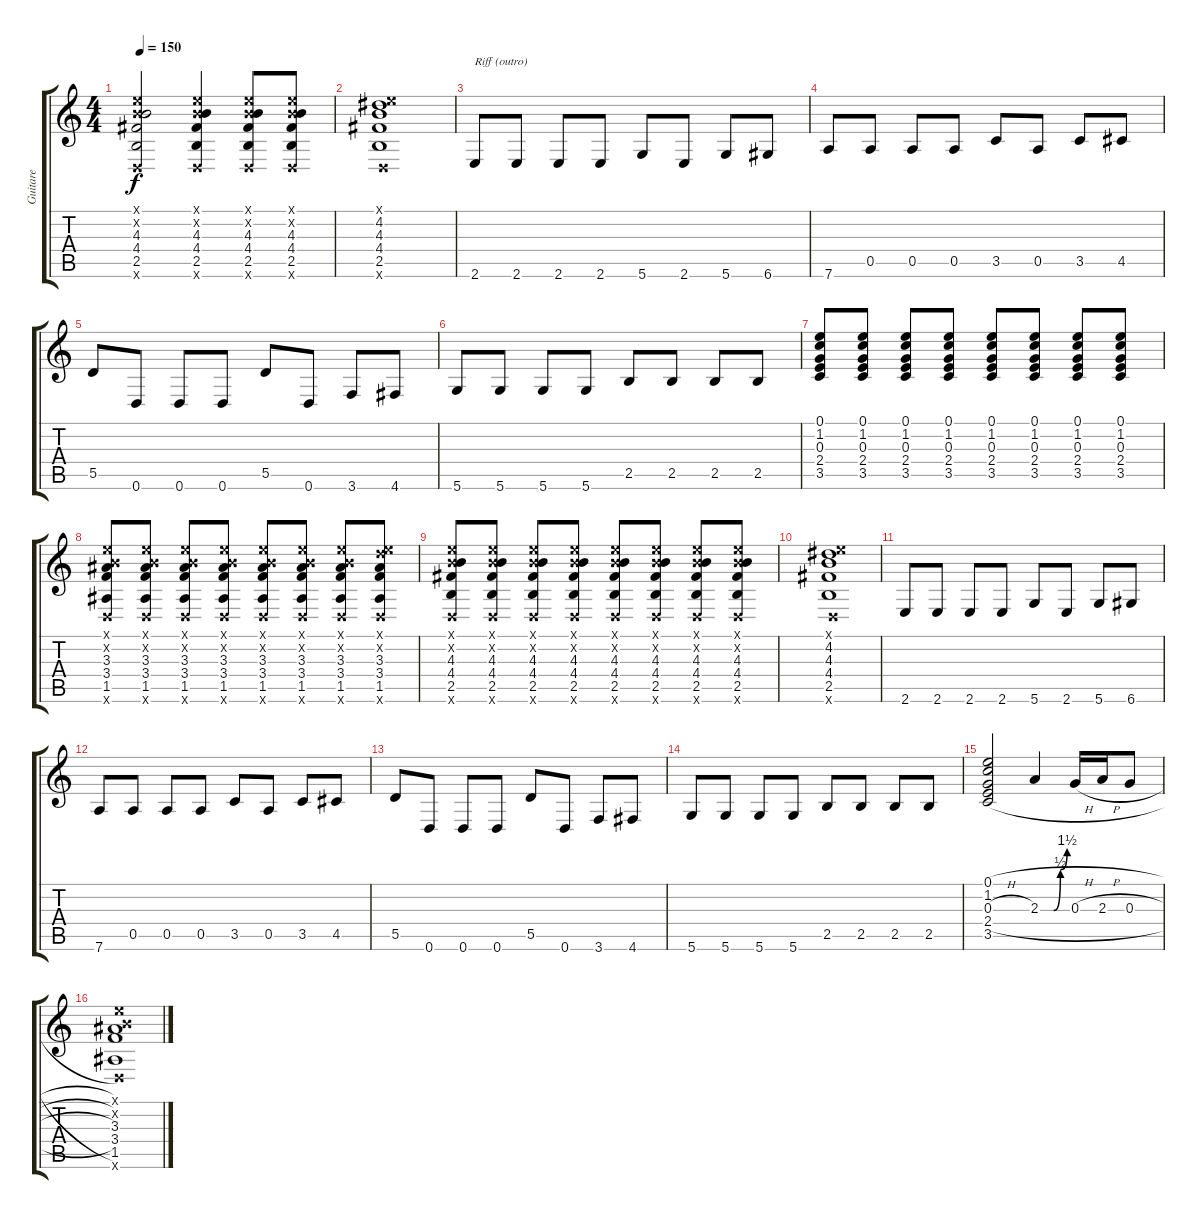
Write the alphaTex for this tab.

\track ("Guitare" "Guitare") {instrument distortionguitar}
\staff {score tabs}
\tuning (E4 B3 G3 D3 A2 D2) {hide}
\ts (4 4)
\tempo 150
\clef g2
\ks c
(0.1{x} 0.2{x} 4.3 4.4 2.5 0.6{x}).2{dy f} (0.1{x} 0.2{x} 4.3 4.4 2.5 0.6{x}).4 (0.1{x} 0.2{x} 4.3 4.4 2.5 0.6{x}).8 (0.1{x} 0.2{x} 4.3 4.4 2.5 0.6{x}).8 |
(0.1{x} 4.2 4.3 4.4 2.5 0.6{x}).1 |
2.6.8{txt "Riff (outro)"} 2.6.8 2.6.8 2.6.8 5.6.8 2.6.8 5.6.8 6.6.8 |
7.6.8 0.5.8 0.5.8 0.5.8 3.5.8 0.5.8 3.5.8 4.5.8 |
5.5.8 0.6.8 0.6.8 0.6.8 5.5.8 0.6.8 3.6.8 4.6.8 |
5.6.8 5.6.8 5.6.8 5.6.8 2.5.8 2.5.8 2.5.8 2.5.8 |
(0.1 1.2 0.3 2.4 3.5).8 (0.1 1.2 0.3 2.4 3.5).8 (0.1 1.2 0.3 2.4 3.5).8 (0.1 1.2 0.3 2.4 3.5).8 (0.1 1.2 0.3 2.4 3.5).8 (0.1 1.2 0.3 2.4 3.5).8 (0.1 1.2 0.3 2.4 3.5).8 (0.1 1.2 0.3 2.4 3.5).8 |
(0.1{x} 0.2{x} 3.3 3.4 1.5 0.6{x}).8 (0.1{x} 0.2{x} 3.3 3.4 1.5 0.6{x}).8 (0.1{x} 0.2{x} 3.3 3.4 1.5 0.6{x}).8 (0.1{x} 0.2{x} 3.3 3.4 1.5 0.6{x}).8 (0.1{x} 0.2{x} 3.3 3.4 1.5 0.6{x}).8 (0.1{x} 0.2{x} 3.3 3.4 1.5 0.6{x}).8 (0.1{x} 0.2{x} 3.3 3.4 1.5 0.6{x}).8 (0.1{x} 3.2{x} 3.3 3.4 1.5 0.6{x}).8 |
(0.1{x} 0.2{x} 4.3 4.4 2.5 0.6{x}).8 (0.1{x} 0.2{x} 4.3 4.4 2.5 0.6{x}).8 (0.1{x} 0.2{x} 4.3 4.4 2.5 0.6{x}).8 (0.1{x} 0.2{x} 4.3 4.4 2.5 0.6{x}).8 (0.1{x} 0.2{x} 4.3 4.4 2.5 0.6{x}).8 (0.1{x} 0.2{x} 4.3 4.4 2.5 0.6{x}).8 (0.1{x} 0.2{x} 4.3 4.4 2.5 0.6{x}).8 (0.1{x} 0.2{x} 4.3 4.4 2.5 0.6{x}).8 |
(0.1{x} 4.2 4.3 4.4 2.5 0.6{x}).1 |
2.6.8 2.6.8 2.6.8 2.6.8 5.6.8 2.6.8 5.6.8 6.6.8 |
7.6.8 0.5.8 0.5.8 0.5.8 3.5.8 0.5.8 3.5.8 4.5.8 |
5.5.8 0.6.8 0.6.8 0.6.8 5.5.8 0.6.8 3.6.8 4.6.8 |
5.6.8 5.6.8 5.6.8 5.6.8 2.5.8 2.5.8 2.5.8 2.5.8 |
(0.1{h} 1.2{h} 0.3{h} 2.4{h} 3.5{h}).2 2.3{be (custom 0 0 30 0 45 2 60 6)}.4 0.3{h}.16 2.3{h}.16 0.3{h}.8 |
(0.1{x} 0.2{x} 3.3 3.4 1.5 0.6{x}).1
